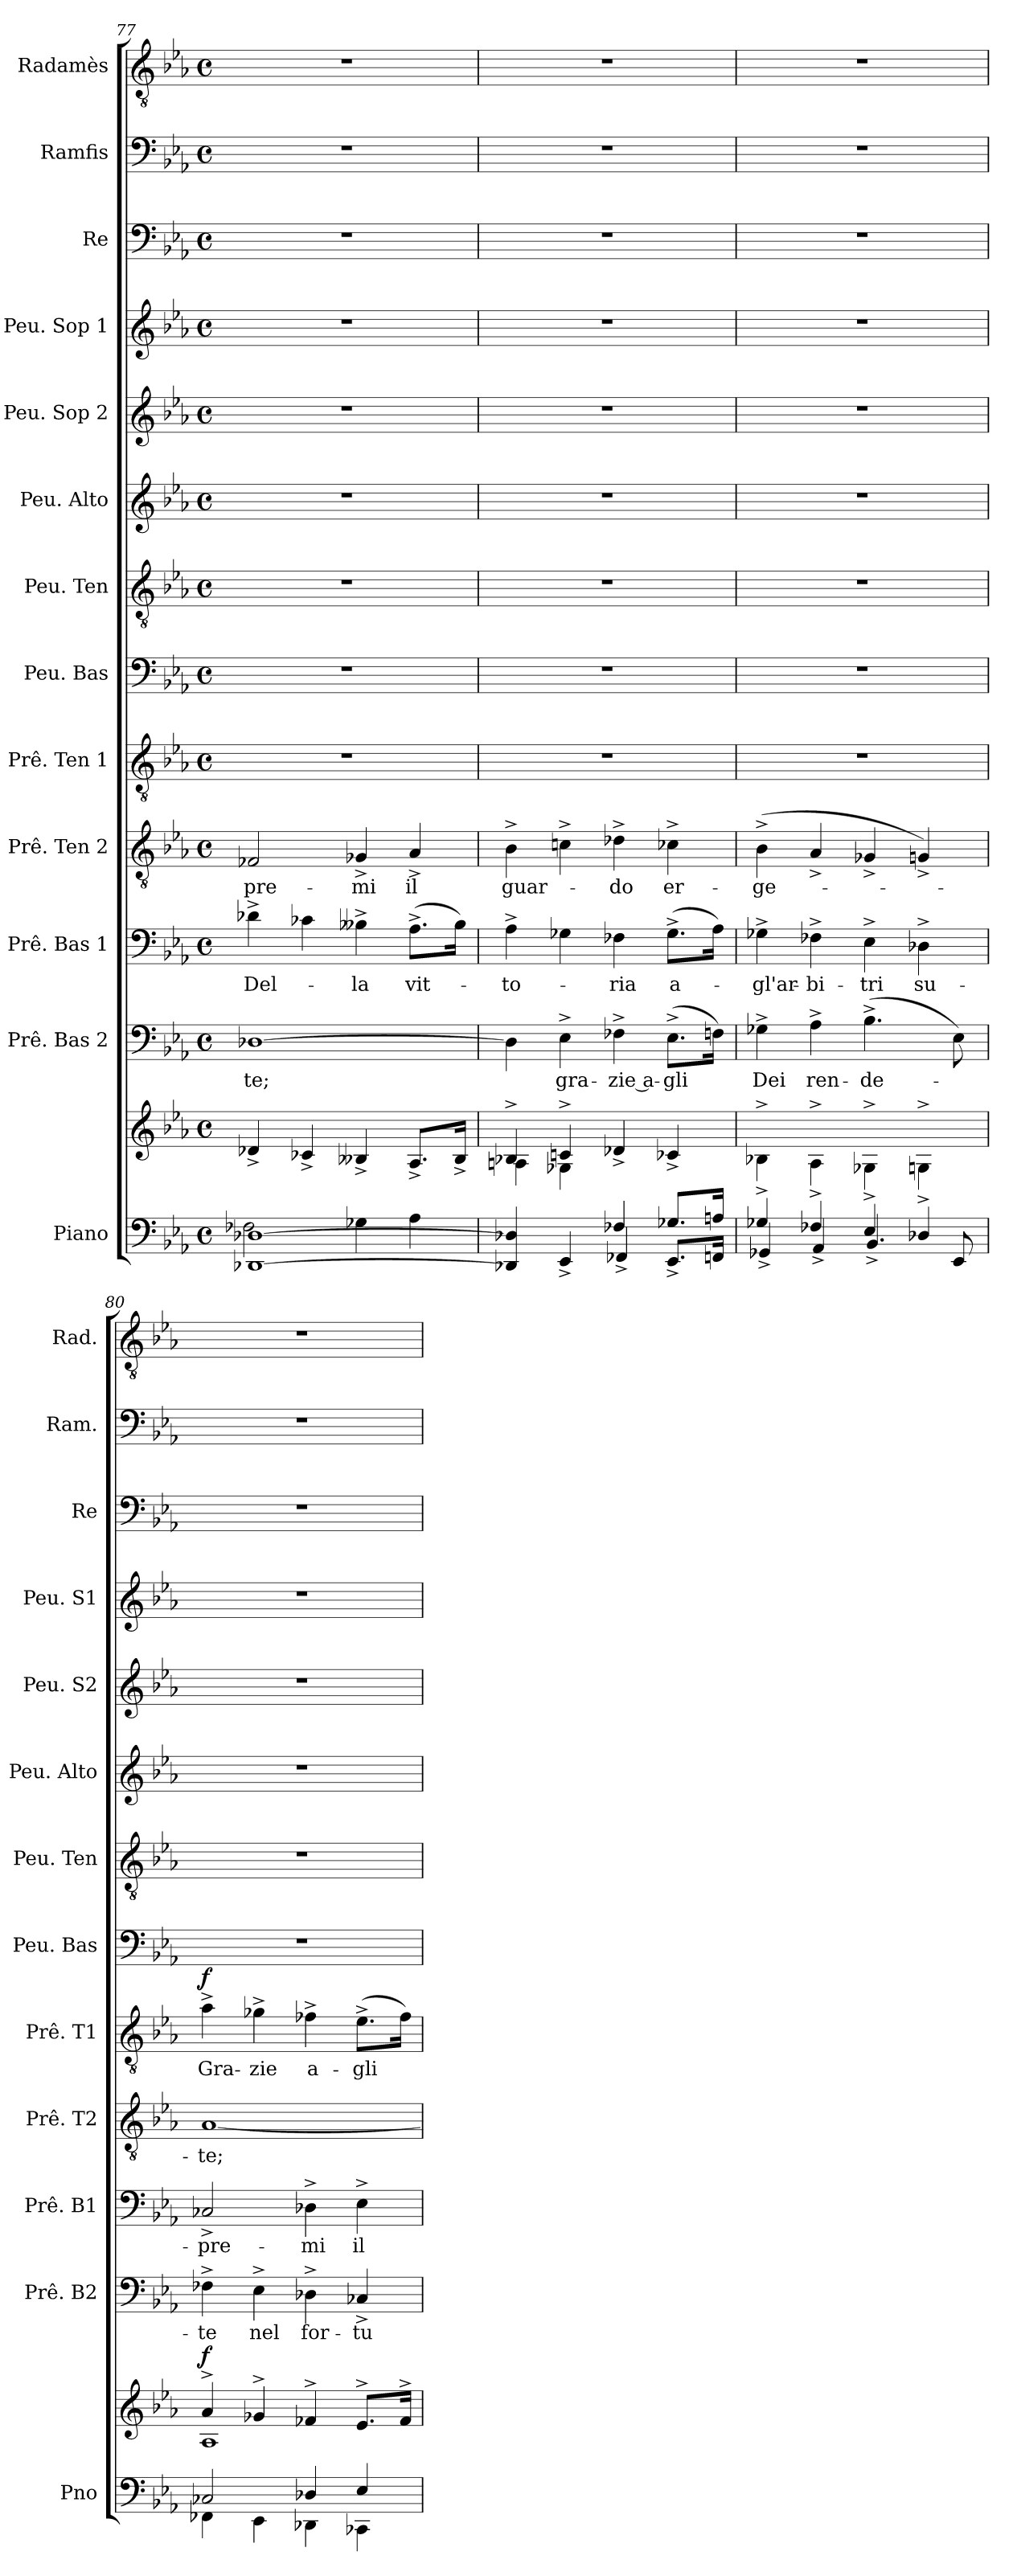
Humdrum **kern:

**kern	**kern	**dynam	**kern	**text	**kern	**text	**kern	**text	**kern	**text	**dynam	**kern	**kern	**kern	**kern	**kern	**kern	**kern	**kern
*part13	*part13	*part13	*part12	*part12	*part11	*part11	*part10	*part10	*part9	*part9	*part9	*part8	*part7	*part6	*part5	*part4	*part3	*part2	*part1
*staff14	*staff13	*staff13/14	*staff12	*staff12	*staff11	*staff11	*staff10	*staff10	*staff9	*staff9	*staff9	*staff8	*staff7	*staff6	*staff5	*staff4	*staff3	*staff2	*staff1
*I"Piano	*	*	*I"Prê. Bas 2	*	*I"Prê. Bas 1	*	*I"Prê. Ten 2	*	*I"Prê. Ten 1	*	*	*I"Peu. Bas	*I"Peu. Ten	*I"Peu. Alto	*I"Peu. Sop 2	*I"Peu. Sop 1	*I"Re	*I"Ramfis	*I"Radamès
*I'Pno	*	*	*I'Prê. B2	*	*I'Prê. B1	*	*I'Prê. T2	*	*I'Prê. T1	*	*	*I'Peu. Bas	*I'Peu. Ten	*I'Peu. Alto	*I'Peu. S2	*I'Peu. S1	*I'Re	*I'Ram.	*I'Rad.
*clefF4	*clefG2	*	*clefF4	*	*clefF4	*	*clefGv2	*	*clefGv2	*	*	*clefF4	*clefGv2	*clefG2	*clefG2	*clefG2	*clefF4	*clefF4	*clefGv2
*k[b-e-a-]	*k[b-e-a-]	*	*k[b-e-a-]	*	*k[b-e-a-]	*	*k[b-e-a-]	*	*k[b-e-a-]	*	*	*k[b-e-a-]	*k[b-e-a-]	*k[b-e-a-]	*k[b-e-a-]	*k[b-e-a-]	*k[b-e-a-]	*k[b-e-a-]	*k[b-e-a-]
*M4/4	*M4/4	*	*M4/4	*	*M4/4	*	*M4/4	*	*M4/4	*	*	*M4/4	*M4/4	*M4/4	*M4/4	*M4/4	*M4/4	*M4/4	*M4/4
*met(c)	*met(c)	*	*met(c)	*	*met(c)	*	*met(c)	*	*met(c)	*	*	*met(c)	*met(c)	*met(c)	*met(c)	*met(c)	*met(c)	*met(c)	*met(c)
=77	=77	=77	=77	=77	=77	=77	=77	=77	=77	=77	=77	=77	=77	=77	=77	=77	=77	=77	=77
*^	*	*	*	*	*	*	*	*	*	*	*	*	*	*	*	*	*	*	*
!	!	!	!	!	!LO:LY:b:color=#0055FF	!	!LO:LY:b:color=#0055FF	!	!LO:LY:b:color=#0055FF	!	!	!	!	!	!	!	!	!	!	!
[1DD-X [1D-X	2F-X\	4d-X^/	.	[1D-X	-te;	4d-X^\	Del-	2F-X/	-pre-	1r	.	.	1r	1r	1r	1r	1r	1r	1r	1r
.	.	4c-X^/	.	.	.	4c-X\	.	.	.	.	.	.	.	.	.	.	.	.	.	.
!	!	!	!	!	!	!	!LO:LY:b:color=#0055FF	!	!LO:LY:b:color=#0055FF	!	!	!	!	!	!	!	!	!	!	!
.	4G-X\	4B--X^/	.	.	.	4B--X^\	-la	4G-X^/	-mi	.	.	.	.	.	.	.	.	.	.	.
!	!	!	!	!	!	!	!LO:LY:b:color=#0055FF	!	!LO:LY:b:color=#0055FF	!	!	!	!	!	!	!	!	!	!	!
.	4A-\	8.A-^/L	.	.	.	(>8.A-^\L	vit-	4A-^/	il	.	.	.	.	.	.	.	.	.	.	.
.	.	16B--^/Jk	.	.	.	16B--\Jk)	.	.	.	.	.	.	.	.	.	.	.	.	.	.
=78	=78	=78	=78	=78	=78	=78	=78	=78	=78	=78	=78	=78	=78	=78	=78	=78	=78	=78	=78	=78
*	*	*^	*	*	*	*	*	*	*	*	*	*	*	*	*	*	*	*	*	*
!	!	!	!	!	!	!	!	!LO:LY:b:color=#0055FF	!	!LO:LY:b:color=#0055FF	!	!	!	!	!	!	!	!	!	!	!
2ryy	4DD-X/] 4D-X/]	4B-X^/	4An\	.	4D-\]	.	4A-^\	-to-	4B-^\	guar-	1r	.	.	1r	1r	1r	1r	1r	1r	1r	1r
!	!	!	!	!	!	!LO:LY:b:color=#0055FF	!	!	!	!	!	!	!	!	!	!	!	!	!	!	!
.	4EE-^/	4cn^/	4G-X\	.	4E-^\	gra-	4G-X\	.	4cn^\	.	.	.	.	.	.	.	.	.	.	.	.
!	!	!	!	!	!	!LO:LY:b:color=#0055FF	!	!LO:LY:b:color=#0055FF	!	!LO:LY:b:color=#0055FF	!	!	!	!	!	!	!	!	!	!	!
4F-X/	4FF-X^/	4d-X^/	2ryy	.	4F-X^\	zie a-	4F-X\	-ria	4d-X^\	-do	.	.	.	.	.	.	.	.	.	.	.
!	!	!	!	!	!	!LO:LY:b:color=#0055FF	!	!LO:LY:b:color=#0055FF	!	!LO:LY:b:color=#0055FF	!	!	!	!	!	!	!	!	!	!	!
8.G-X/L	8.EE-^/L	4c-X^/	.	.	(>8.E-^\L	-gli	(>8.G-^\L	a-	4c-X^\	er-	.	.	.	.	.	.	.	.	.	.	.
16A/Jk	16FFn/Jk	.	.	.	16Fn\Jk)	.	16A-\Jk)	.	.	.	.	.	.	.	.	.	.	.	.	.	.
*	*	*v	*v	*	*	*	*	*	*	*	*	*	*	*	*	*	*	*	*	*	*
!!LO:PB:g=z
=79	=79	=79	=79	=79	=79	=79	=79	=79	=79	=79	=79	=79	=79	=79	=79	=79	=79	=79	=79	=79
!	!	!	!	!	!LO:LY:b:color=#0055FF	!	!LO:LY:b:color=#0055FF	!	!LO:LY:b:color=#0055FF	!	!	!	!	!	!	!	!	!	!	!
4G-X^/	4GG-X^/	4B-X^\	.	4G-X^\	Dei	4G-X^\	-gl'ar-	(>4B-^\	-ge-	1r	.	.	1r	1r	1r	1r	1r	1r	1r	1r
!	!	!	!	!	!LO:LY:b:color=#0055FF	!	!LO:LY:b:color=#0055FF	!	!	!	!	!	!	!	!	!	!	!	!	!
4F-X^/	4AA-^/	4A-^\	.	4A-^\	ren-	4F-X^\	-bi-	4A-^/	.	.	.	.	.	.	.	.	.	.	.	.
!	!	!	!	!	!LO:LY:b:color=#0055FF	!	!LO:LY:b:color=#0055FF	!	!	!	!	!	!	!	!	!	!	!	!	!
4E-^/	4.BB-^/	4G-X^\	.	(>4.B-^\	-de-	4E-^\	-tri	4G-X^/	.	.	.	.	.	.	.	.	.	.	.	.
!	!	!	!	!	!	!	!LO:LY:b:color=#0055FF	!	!	!	!	!	!	!	!	!	!	!	!	!
4D-X^/	.	4Gn^\	.	.	.	4D-X^\	su-	4Gn^/)	.	.	.	.	.	.	.	.	.	.	.	.
.	8EE-/	.	.	8E-\)	.	.	.	.	.	.	.	.	.	.	.	.	.	.	.	.
=80	=80	=80	=80	=80	=80	=80	=80	=80	=80	=80	=80	=80	=80	=80	=80	=80	=80	=80	=80	=80
*	*	*^	*	*	*	*	*	*	*	*	*	*	*	*	*	*	*	*	*	*
!	!	!	!	!LO:DY:a	!	!LO:LY:b:color=#0055FF	!	!LO:LY:b:color=#0055FF	!	!LO:LY:b:color=#0055FF	!	!LO:LY:b:color=#0055FF	!LO:DY:a	!	!	!	!	!	!	!	!
2C-X/	4FF-X\	4a-^/	1A-	f	4F-X^\	-te	2C-X^/	-pre-	[1A-	-te;	4a-^\	Gra-	f	1r	1r	1r	1r	1r	1r	1r	1r
!	!	!	!	!	!	!LO:LY:b:color=#0055FF	!	!	!	!	!	!LO:LY:b:color=#0055FF	!	!	!	!	!	!	!	!	!
.	4EE-\	4g-X^/	.	.	4E-^\	nel	.	.	.	.	4g-X^\	-zie	.	.	.	.	.	.	.	.	.
!	!	!	!	!	!	!LO:LY:b:color=#0055FF	!	!LO:LY:b:color=#0055FF	!	!	!	!LO:LY:b:color=#0055FF	!	!	!	!	!	!	!	!	!
4D-X/	4DD-X\	4f-X^/	.	.	4D-X^\	for-	4D-X^\	-mi	.	.	4f-X^\	a-	.	.	.	.	.	.	.	.	.
!	!	!	!	!	!	!LO:LY:b:color=#0055FF	!	!LO:LY:b:color=#0055FF	!	!	!	!LO:LY:b:color=#0055FF	!	!	!	!	!	!	!	!	!
4E-/	4CC-X\	8.e-^/L	.	.	4C-X^/	-tu-	4E-^\	il	.	.	(>8.e-^\L	-gli	.	.	.	.	.	.	.	.	.
.	.	16f-^/Jk	.	.	.	.	.	.	.	.	16f-\Jk)	.	.	.	.	.	.	.	.	.	.
*v	*v	*	*	*	*	*	*	*	*	*	*	*	*	*	*	*	*	*	*	*	*
*	*v	*v	*	*	*	*	*	*	*	*	*	*	*	*	*	*	*	*	*	*
=	=	=	=	=	=	=	=	=	=	=	=	=	=	=	=	=	=	=	=
*-	*-	*-	*-	*-	*-	*-	*-	*-	*-	*-	*-	*-	*-	*-	*-	*-	*-	*-	*-
